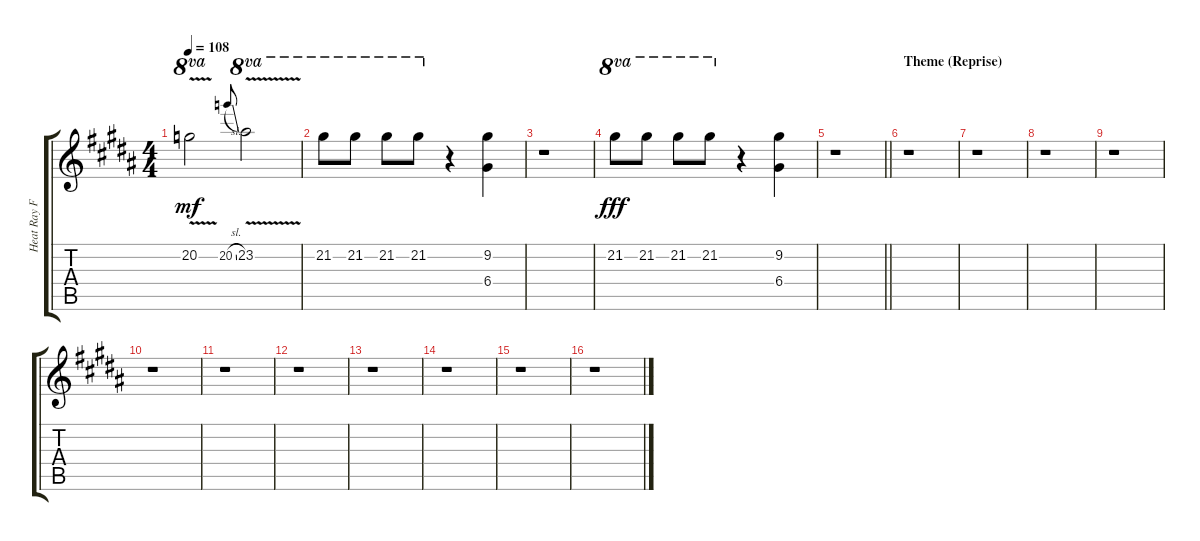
\track ("Heat Ray Fuzz Guitar" "Heat Ray F") {instrument distortionguitar}
\staff {score tabs}
\tuning (E4 B3 G3 D3 A2 E2) {hide}
\ts (4 4)
\tempo 108
\clef g2
\ks g#minor
20.2{v}.2{ot 8va dy mf} 20.2{sl}.8{gr onbeat} 23.2{v}.2{ot 8va} |
21.2.8{ot 8va} 21.2.8{ot 8va} 21.2.8{ot 8va} 21.2.8{ot 8va} r.4 (9.2 6.4).4 |
r.1 |
21.2.8{ot 8va dy fff} 21.2.8{ot 8va} 21.2.8{ot 8va} 21.2.8{ot 8va} r.4 (9.2 6.4).4 |
\barLineRight lightlight
r.1 |
\section ("" "Theme (Reprise)")
r.1 |
r.1 |
r.1 |
r.1 |
r.1 |
r.1 |
r.1 |
r.1 |
r.1 |
r.1 |
r.1
